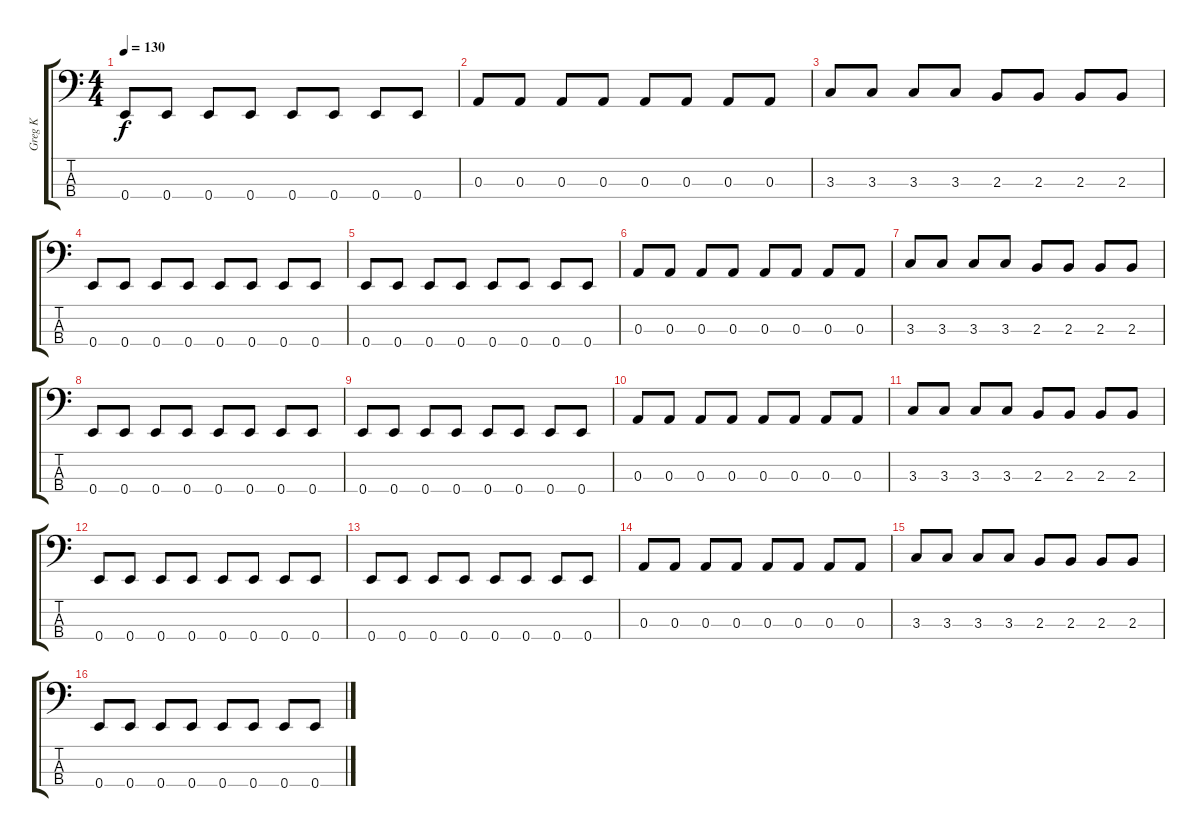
\track ("Greg K" "Greg K") {instrument electricbassfinger}
\staff {score tabs}
\tuning (G2 D2 A1 E1) {hide}
\ts (4 4)
\tempo 130
\clef f4
\ks c
0.4.8{dy f} 0.4.8 0.4.8 0.4.8 0.4.8 0.4.8 0.4.8 0.4.8 |
0.3.8 0.3.8 0.3.8 0.3.8 0.3.8 0.3.8 0.3.8 0.3.8 |
3.3.8 3.3.8 3.3.8 3.3.8 2.3.8 2.3.8 2.3.8 2.3.8 |
0.4.8 0.4.8 0.4.8 0.4.8 0.4.8 0.4.8 0.4.8 0.4.8 |
0.4.8 0.4.8 0.4.8 0.4.8 0.4.8 0.4.8 0.4.8 0.4.8 |
0.3.8 0.3.8 0.3.8 0.3.8 0.3.8 0.3.8 0.3.8 0.3.8 |
3.3.8 3.3.8 3.3.8 3.3.8 2.3.8 2.3.8 2.3.8 2.3.8 |
0.4.8 0.4.8 0.4.8 0.4.8 0.4.8 0.4.8 0.4.8 0.4.8 |
0.4.8 0.4.8 0.4.8 0.4.8 0.4.8 0.4.8 0.4.8 0.4.8 |
0.3.8 0.3.8 0.3.8 0.3.8 0.3.8 0.3.8 0.3.8 0.3.8 |
3.3.8 3.3.8 3.3.8 3.3.8 2.3.8 2.3.8 2.3.8 2.3.8 |
0.4.8 0.4.8 0.4.8 0.4.8 0.4.8 0.4.8 0.4.8 0.4.8 |
0.4.8 0.4.8 0.4.8 0.4.8 0.4.8 0.4.8 0.4.8 0.4.8 |
0.3.8 0.3.8 0.3.8 0.3.8 0.3.8 0.3.8 0.3.8 0.3.8 |
3.3.8 3.3.8 3.3.8 3.3.8 2.3.8 2.3.8 2.3.8 2.3.8 |
0.4.8 0.4.8 0.4.8 0.4.8 0.4.8 0.4.8 0.4.8 0.4.8
